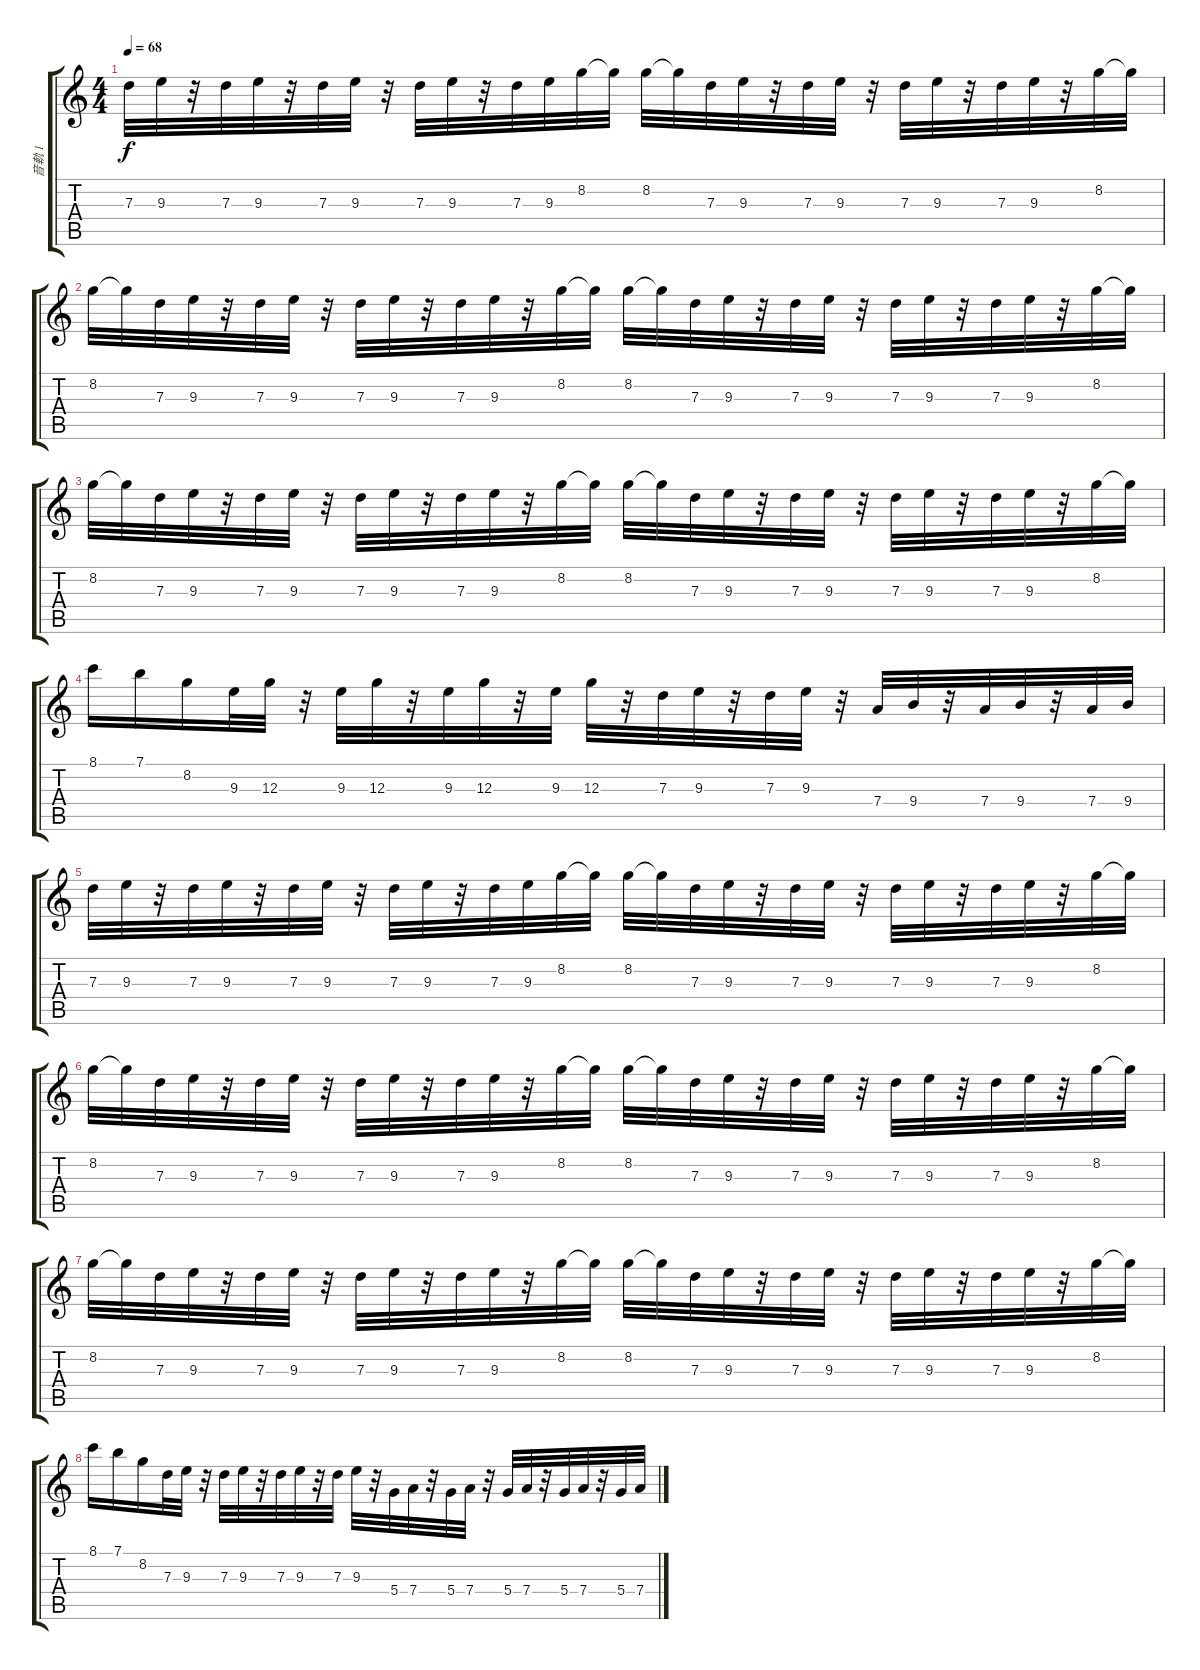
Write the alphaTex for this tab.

\track ("音軌 1" "音軌 1") {instrument electricguitarjazz}
\staff {score tabs}
\tuning (E4 B3 G3 D3 A2 E2) {hide}
\ts (4 4)
\tempo 68
\clef g2
\ks c
7.3.32{dy f} 9.3.32 r.32 7.3.32 9.3.32 r.32 7.3.32 9.3.32 r.32 7.3.32 9.3.32 r.32 7.3.32 9.3.32 8.2.32 8.2{t}.32 8.2.32 8.2{t}.32 7.3.32 9.3.32 r.32 7.3.32 9.3.32 r.32 7.3.32 9.3.32 r.32 7.3.32 9.3.32 r.32 8.2.32 8.2{t}.32 |
8.2.32 8.2{t}.32 7.3.32 9.3.32 r.32 7.3.32 9.3.32 r.32 7.3.32 9.3.32 r.32 7.3.32 9.3.32 r.32 8.2.32 8.2{t}.32 8.2.32 8.2{t}.32 7.3.32 9.3.32 r.32 7.3.32 9.3.32 r.32 7.3.32 9.3.32 r.32 7.3.32 9.3.32 r.32 8.2.32 8.2{t}.32 |
8.2.32 8.2{t}.32 7.3.32 9.3.32 r.32 7.3.32 9.3.32 r.32 7.3.32 9.3.32 r.32 7.3.32 9.3.32 r.32 8.2.32 8.2{t}.32 8.2.32 8.2{t}.32 7.3.32 9.3.32 r.32 7.3.32 9.3.32 r.32 7.3.32 9.3.32 r.32 7.3.32 9.3.32 r.32 8.2.32 8.2{t}.32 |
8.1.16 7.1.16 8.2.16 9.3.32 12.3.32 r.32 9.3.32 12.3.32 r.32 9.3.32 12.3.32 r.32 9.3.32 12.3.32 r.32 7.3.32 9.3.32 r.32 7.3.32 9.3.32 r.32 7.4.32 9.4.32 r.32 7.4.32 9.4.32 r.32 7.4.32 9.4.32 |
7.3.32 9.3.32 r.32 7.3.32 9.3.32 r.32 7.3.32 9.3.32 r.32 7.3.32 9.3.32 r.32 7.3.32 9.3.32 8.2.32 8.2{t}.32 8.2.32 8.2{t}.32 7.3.32 9.3.32 r.32 7.3.32 9.3.32 r.32 7.3.32 9.3.32 r.32 7.3.32 9.3.32 r.32 8.2.32 8.2{t}.32 |
8.2.32 8.2{t}.32 7.3.32 9.3.32 r.32 7.3.32 9.3.32 r.32 7.3.32 9.3.32 r.32 7.3.32 9.3.32 r.32 8.2.32 8.2{t}.32 8.2.32 8.2{t}.32 7.3.32 9.3.32 r.32 7.3.32 9.3.32 r.32 7.3.32 9.3.32 r.32 7.3.32 9.3.32 r.32 8.2.32 8.2{t}.32 |
8.2.32 8.2{t}.32 7.3.32 9.3.32 r.32 7.3.32 9.3.32 r.32 7.3.32 9.3.32 r.32 7.3.32 9.3.32 r.32 8.2.32 8.2{t}.32 8.2.32 8.2{t}.32 7.3.32 9.3.32 r.32 7.3.32 9.3.32 r.32 7.3.32 9.3.32 r.32 7.3.32 9.3.32 r.32 8.2.32 8.2{t}.32 |
8.1.16 7.1.16 8.2.16 7.3.32 9.3.32 r.32 7.3.32 9.3.32 r.32 7.3.32 9.3.32 r.32 7.3.32 9.3.32 r.32 5.4.32 7.4.32 r.32 5.4.32 7.4.32 r.32 5.4.32 7.4.32 r.32 5.4.32 7.4.32 r.32 5.4.32 7.4.32
